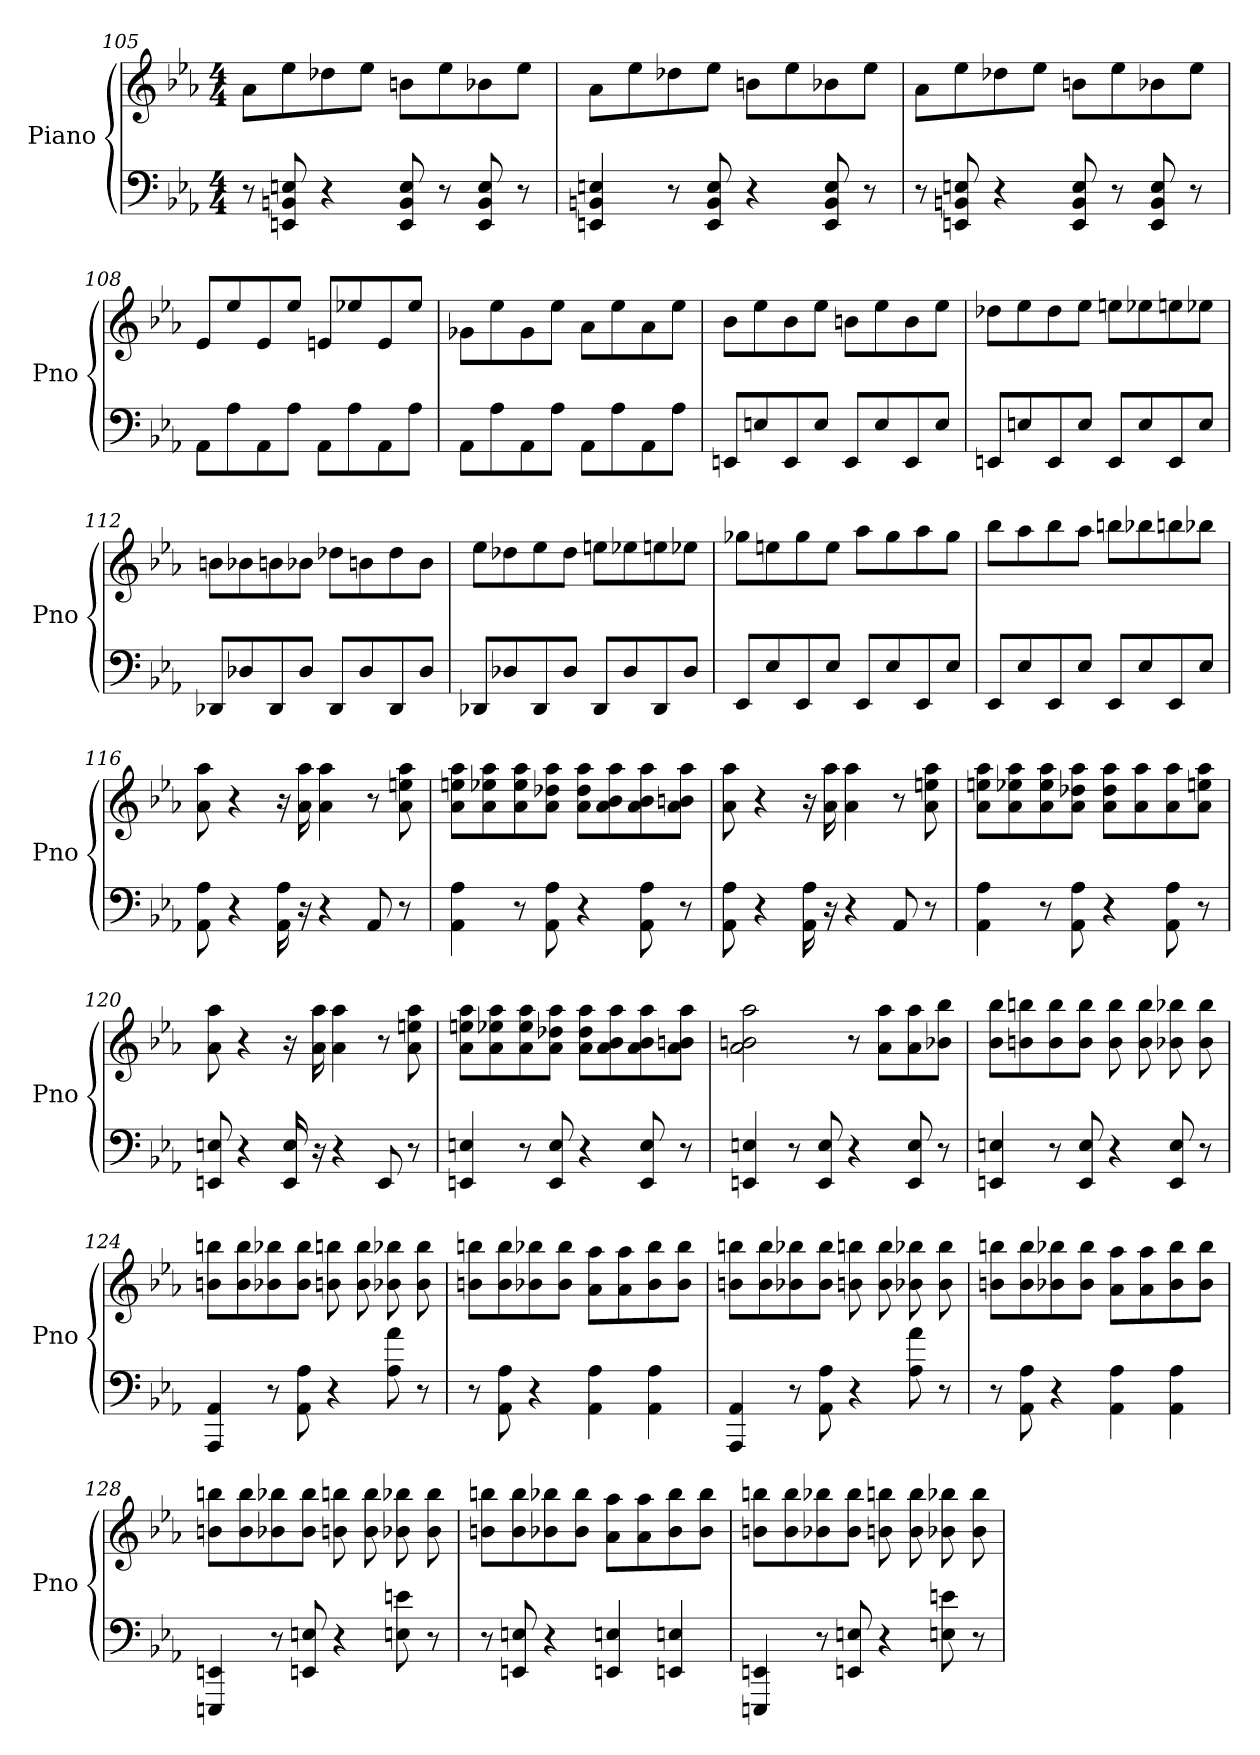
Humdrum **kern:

**kern	**kern
*part1	*part1
*staff2	*staff1
*I"Piano	*
*I'Pno	*
*clefF4	*clefG2
*k[b-e-a-]	*k[b-e-a-]
*E-:	*E-:
*M4/4	*M4/4
=105	=105
8r	8a-L
8EEn 8BBn 8En	8ee-
4r	8dd-X
.	8ee-J
8EE 8BB 8E	8bnL
8r	8ee-
8EE 8BB 8E	8b-X
8r	8ee-J
=106	=106
4EEn 4BBn 4En	8a-L
.	8ee-
8r	8dd-X
8EE 8BB 8E	8ee-J
4r	8bnL
.	8ee-
8EE 8BB 8E	8b-X
8r	8ee-J
=107	=107
8r	8a-L
8EEn 8BBn 8En	8ee-
4r	8dd-X
.	8ee-J
8EE 8BB 8E	8bnL
8r	8ee-
8EE 8BB 8E	8b-X
8r	8ee-J
=108	=108
8AA-L	8e-L
8A-	8ee-
8AA-	8e-
8A-J	8ee-J
8AA-L	8enL
8A-	8ee-X
8AA-	8e
8A-J	8ee-J
=109	=109
8AA-L	8g-XL
8A-	8ee-
8AA-	8g-
8A-J	8ee-J
8AA-L	8a-L
8A-	8ee-
8AA-	8a-
8A-J	8ee-J
=110	=110
8EEnL	8b-L
8En	8ee-
8EE	8b-
8EJ	8ee-J
8EEL	8bnL
8E	8ee-
8EE	8b
8EJ	8ee-J
=111	=111
8EEnL	8dd-XL
8En	8ee-
8EE	8dd-
8EJ	8ee-J
8EEL	8eenL
8E	8ee-X
8EE	8een
8EJ	8ee-XJ
=112	=112
8DD-XL	8bnL
8D-X	8b-X
8DD-	8bn
8D-J	8b-XJ
8DD-L	8dd-XL
8D-	8bn
8DD-	8dd-
8D-J	8bJ
=113	=113
8DD-XL	8ee-L
8D-X	8dd-X
8DD-	8ee-
8D-J	8dd-J
8DD-L	8eenL
8D-	8ee-X
8DD-	8een
8D-J	8ee-XJ
=114	=114
8EE-L	8gg-XL
8E-	8een
8EE-	8gg-
8E-J	8eeJ
8EE-L	8aa-L
8E-	8gg-
8EE-	8aa-
8E-J	8gg-J
=115	=115
8EE-L	8bb-L
8E-	8aa-
8EE-	8bb-
8E-J	8aa-J
8EE-L	8bbnL
8E-	8bb-X
8EE-	8bbn
8E-J	8bb-XJ
=116	=116
8AA- 8A-	8a- 8aa-
4r	4r
16AA- 16A-	16r
16r	16a- 16aa-
4r	4a- 4aa-
8AA-	8r
8r	8a- 8een 8aa-L
=117	=117
4AA- 4A-	8a- 8een 8aa-L
.	8a- 8ee-X 8aa-
8r	8a- 8ee- 8aa-
8AA- 8A-	8a- 8dd-X 8aa-J
4r	8a- 8dd- 8aa-L
.	8a- 8b- 8aa-
8AA- 8A-	8a- 8b- 8aa-
8r	8a- 8bn 8aa-J
=118	=118
8AA- 8A-	8a- 8aa-
4r	4r
16AA- 16A-	16r
16r	16a- 16aa-
4r	4a- 4aa-
8AA-	8r
8r	8a- 8een 8aa-L
=119	=119
4AA- 4A-	8a- 8een 8aa-L
.	8a- 8ee-X 8aa-
8r	8a- 8ee- 8aa-
8AA- 8A-	8a- 8dd-X 8aa-J
4r	8a- 8dd- 8aa-L
.	8a- 8aa-
8AA- 8A-	8a- 8aa-
8r	8a- 8een 8aa-J
=120	=120
8EEn 8En	8a- 8aa-
4r	4r
16EE 16E	16r
16r	16a- 16aa-
4r	4a- 4aa-
8EE	8r
8r	8a- 8een 8aa-L
=121	=121
4EEn 4En	8a- 8een 8aa-L
.	8a- 8ee-X 8aa-
8r	8a- 8ee- 8aa-
8EE 8E	8a- 8dd-X 8aa-J
4r	8a- 8dd- 8aa-L
.	8a- 8b- 8aa-
8EE 8E	8a- 8b- 8aa-
8r	8a- 8bn 8aa-J
=122	=122
4EEn 4En	2a- 2bn 2aa-
8r	.
8EE 8E	.
4r	8r
.	8a- 8aa-L
8EE 8E	8a- 8aa-
8r	8b-X 8bb-J
=123	=123
4EEn 4En	8b- 8bb-L
.	8bn 8bbn
8r	8b 8bb
8EE 8E	8b 8bbJ
4r	8b 8bbL
.	8b 8bb
8EE 8E	8b-X 8bb-X
8r	8b- 8bb-
=124	=124
4AAA- 4AA-	8bn 8bbnL
.	8b 8bb
8r	8b-X 8bb-X
8AA- 8A-	8b- 8bb-J
4r	8bn 8bbnL
.	8b 8bb
8A- 8a-	8b-X 8bb-X
8r	8b- 8bb-
=125	=125
8r	8bn 8bbnL
8AA- 8A-	8b 8bb
4r	8b-X 8bb-X
.	8b- 8bb-J
4AA- 4A-	8a- 8aa-L
.	8a- 8aa-
4AA- 4A-	8b- 8bb-
.	8b- 8bb-J
=126	=126
4AAA- 4AA-	8bn 8bbnL
.	8b 8bb
8r	8b-X 8bb-X
8AA- 8A-	8b- 8bb-J
4r	8bn 8bbnL
.	8b 8bb
8A- 8a-	8b-X 8bb-X
8r	8b- 8bb-
=127	=127
8r	8bn 8bbnL
8AA- 8A-	8b 8bb
4r	8b-X 8bb-X
.	8b- 8bb-J
4AA- 4A-	8a- 8aa-L
.	8a- 8aa-
4AA- 4A-	8b- 8bb-
.	8b- 8bb-J
=128	=128
4EEEn 4EEn	8bn 8bbnL
.	8b 8bb
8r	8b-X 8bb-X
8EEn 8En	8b- 8bb-J
4r	8bn 8bbnL
.	8b 8bb
8En 8en	8b-X 8bb-X
8r	8b- 8bb-
=129	=129
8r	8bn 8bbnL
8EEn 8En	8b 8bb
4r	8b-X 8bb-X
.	8b- 8bb-J
4EEn 4En	8a- 8aa-L
.	8a- 8aa-
4EEn 4En	8b- 8bb-
.	8b- 8bb-J
=130	=130
4EEEn 4EEn	8bn 8bbnL
.	8b 8bb
8r	8b-X 8bb-X
8EEn 8En	8b- 8bb-J
4r	8bn 8bbnL
.	8b 8bb
8En 8en	8b-X 8bb-X
8r	8b- 8bb-
=	=
*-	*-
